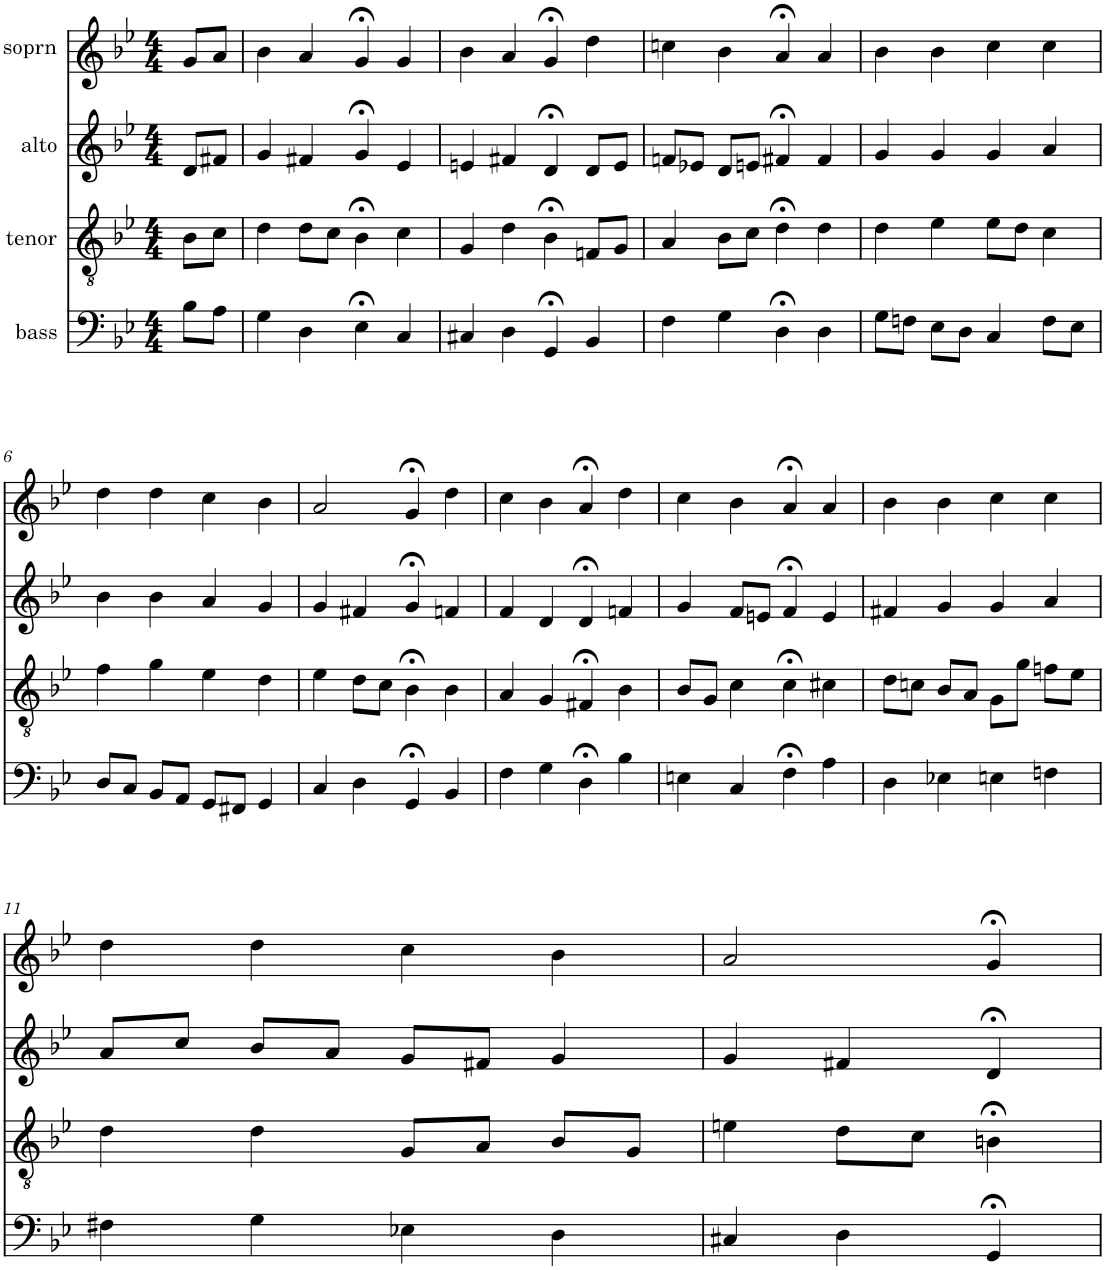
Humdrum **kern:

**kern	**kern	**kern	**kern
*part4	*part3	*part2	*part1
*staff4	*staff3	*staff2	*staff1
*I"bass	*I"tenor	*I"alto	*I"soprn
*clefF4	*clefGv2	*clefG2	*clefG2
*k[b-e-]	*k[b-e-]	*k[b-e-]	*k[b-e-]
*g:	*g:	*g:	*g:
*M4/4	*M4/4	*M4/4	*M4/4
=1	=1	=1	=1
8B-\L	8B-\L	8d/L	8g/L
8A\J	8c\J	8f#X/J	8a/J
=2	=2	=2	=2
4G\	4d\	4g/	4b-\
4D\	8d\L	4f#X/	4a/
.	8c\J	.	.
4E-;<\	4B-;<\	4g;</	4g;</
4C/	4c\	4e-/	4g/
=3	=3	=3	=3
4C#X/	4G/	4en/	4b-\
4D\	4d\	4f#X/	4a/
4GG;</	4B-;<\	4d;</	4g;</
4BB-/	8Fn/L	8d/L	4dd\
.	8G/J	8e/J	.
=4	=4	=4	=4
4F\	4A/	8fn/L	4ccn\
.	.	8e-X/J	.
4G\	8B-\L	8d/L	4b-\
.	8c\J	8en/J	.
4D;<\	4d;<\	4f#X;</	4a;</
4D\	4d\	4f#/	4a/
=5	=5	=5	=5
8G\L	4d\	4g/	4b-\
8Fn\J	.	.	.
8E-\L	4e-\	4g/	4b-\
8D\J	.	.	.
4C/	8e-\L	4g/	4cc\
.	8d\J	.	.
8F\L	4c\	4a/	4cc\
8E-\J	.	.	.
!!LO:LB:g=z
=6	=6	=6	=6
8D/L	4f\	4b-\	4dd\
8C/J	.	.	.
8BB-/L	4g\	4b-\	4dd\
8AA/J	.	.	.
8GG/L	4e-\	4a/	4cc\
8FF#X/J	.	.	.
4GG/	4d\	4g/	4b-\
=7	=7	=7	=7
4C/	4e-\	4g/	2a/
4D\	8d\L	4f#X/	.
.	8c\J	.	.
4GG;</	4B-;<\	4g;</	4g;</
4BB-/	4B-\	4fn/	4dd\
=8	=8	=8	=8
4F\	4A/	4f/	4cc\
4G\	4G/	4d/	4b-\
4D;<\	4F#X;</	4d;</	4a;</
4B-\	4B-\	4fn/	4dd\
=9	=9	=9	=9
4En\	8B-/L	4g/	4cc\
.	8G/J	.	.
4C/	4c\	8f/L	4b-\
.	.	8en/J	.
4F;<\	4c;<\	4f;</	4a;</
4A\	4c#X\	4e/	4a/
=10	=10	=10	=10
4D\	8d\L	4f#X/	4b-\
.	8cn\J	.	.
4E-X\	8B-/L	4g/	4b-\
.	8A/J	.	.
4En\	8G\L	4g/	4cc\
.	8g\J	.	.
4Fn\	8fn\L	4a/	4cc\
.	8e-\J	.	.
!!LO:LB:g=z
=11	=11	=11	=11
4F#X\	4d\	8a/L	4dd\
.	.	8cc/J	.
4G\	4d\	8b-/L	4dd\
.	.	8a/J	.
4E-X\	8G/L	8g/L	4cc\
.	8A/J	8f#X/J	.
4D\	8B-/L	4g/	4b-\
.	8G/J	.	.
=12	=12	=12	=12
4C#X/	4en\	4g/	2a/
4D\	8d\L	4f#X/	.
.	8c\J	.	.
4GG;</	4Bn;<\	4d;</	4g;</
=	=	=	=
*-	*-	*-	*-
